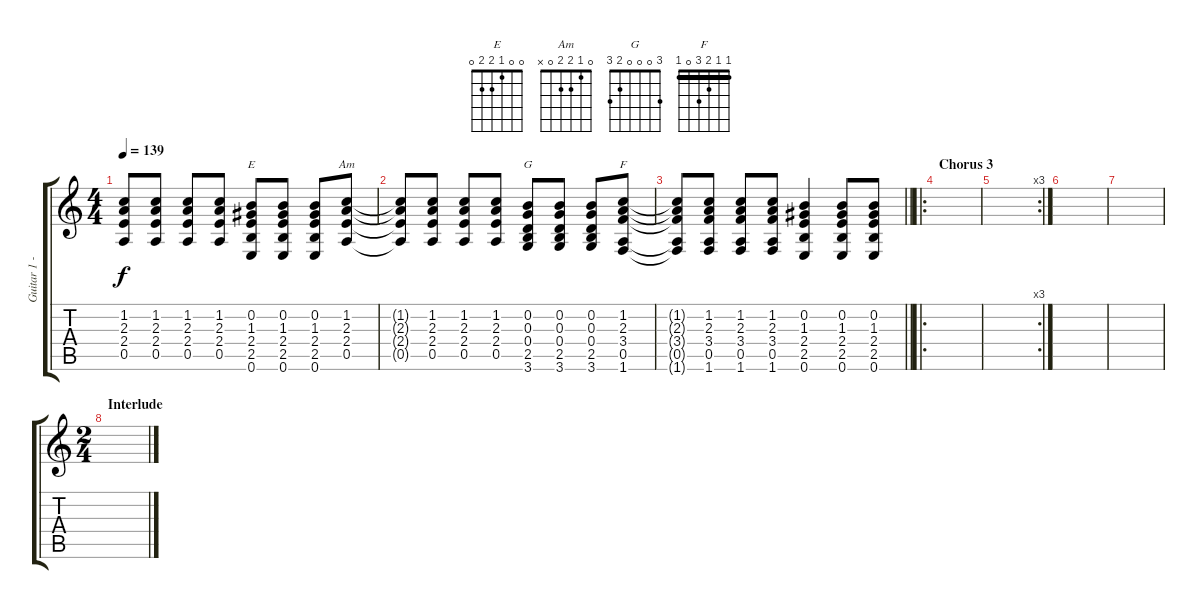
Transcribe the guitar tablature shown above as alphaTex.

\track ("Guitar 1 - Clean" "Guitar 1 -") {instrument electricguitarclean}
\staff {score tabs}
\tuning (E4 B3 G3 D3 A2 E2) {hide}
\chord ("E" 0 0 1 2 2 0)
\chord ("Am" 0 1 2 2 0 x)
\chord ("G" 3 0 0 0 2 3)
\chord ("F" 1 1 2 3 0 1) {barre 1}
\ts (4 4)
\tempo 139
\clef g2
\ks c
(1.2{t} 2.3{t} 2.4{t} 0.5{t}).8{dy f} (1.2 2.3 2.4 0.5).8 (1.2 2.3 2.4 0.5).8 (1.2 2.3 2.4 0.5).8 (0.2 1.3 2.4 2.5 0.6).8{ch "E"} (0.2 1.3 2.4 2.5 0.6).8 (0.2 1.3 2.4 2.5 0.6).8 (1.2 2.3 2.4 0.5).8{ch "Am"} |
(1.2{t} 2.3{t} 2.4{t} 0.5{t}).8 (1.2 2.3 2.4 0.5).8 (1.2 2.3 2.4 0.5).8 (1.2 2.3 2.4 0.5).8 (0.2 0.3 0.4 2.5 3.6).8{ch "G"} (0.2 0.3 0.4 2.5 3.6).8 (0.2 0.3 0.4 2.5 3.6).8 (1.2 2.3 3.4 0.5 1.6).8{ch "F"} |
\barLineRight lightlight
(1.2{t} 2.3{t} 3.4{t} 0.5{t} 1.6{t}).8 (1.2 2.3 3.4 0.5 1.6).8 (1.2 2.3 3.4 0.5 1.6).8 (1.2 2.3 3.4 0.5 1.6).8 (0.2 1.3 2.4 2.5 0.6).4 (0.2 1.3 2.4 2.5 0.6).8 (0.2 1.3 2.4 2.5 0.6).8 |
\ro
\section ("" "Chorus 3")
|
\rc 3
|
|
|
\ts (2 4)
\section ("" "Interlude")
